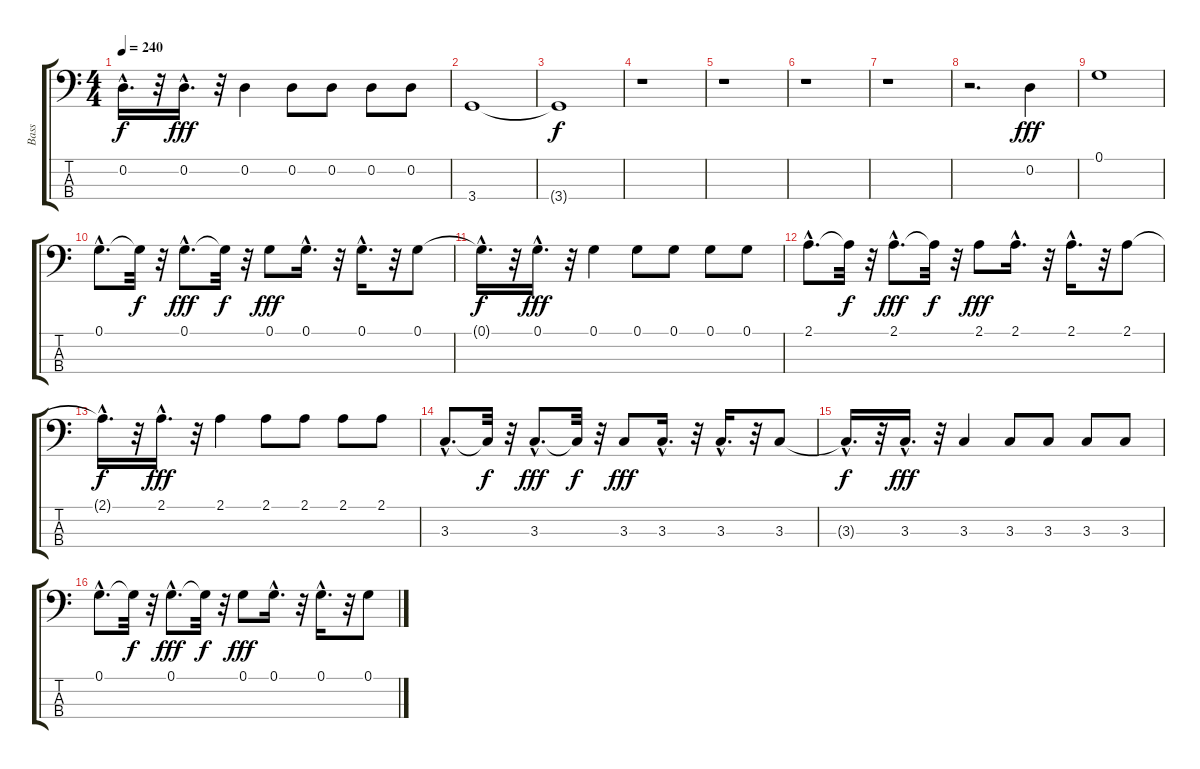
\track ("Bass" "Bass") {instrument electricbasspick}
\staff {score tabs}
\tuning (G2 D2 A1 E1) {hide}
\ts (4 4)
\tempo 240
\clef f4
\ks c
0.2{hac t}.16{d dy f} r.32 0.2{hac}.16{d dy fff} r.32 0.2.4 0.2.8 0.2.8 0.2.8 0.2.8 |
3.4.1 |
3.4{t}.1{dy f} |
r.1 |
r.1 |
r.1 |
r.1 |
r.2{d} 0.2.4{dy fff} |
0.1.1 |
0.1{hac}.8{d} 0.1{t}.32{dy f} r.32 0.1{hac}.8{d dy fff} 0.1{t}.32{dy f} r.32 0.1.8{dy fff} 0.1{hac}.16{d} r.32 0.1{hac}.16{d} r.32 0.1.8 |
0.1{hac t}.16{d dy f} r.32 0.1{hac}.16{d dy fff} r.32 0.1.4 0.1.8 0.1.8 0.1.8 0.1.8 |
2.1{hac}.8{d} 2.1{t}.32{dy f} r.32 2.1{hac}.8{d dy fff} 2.1{t}.32{dy f} r.32 2.1.8{dy fff} 2.1{hac}.16{d} r.32 2.1{hac}.16{d} r.32 2.1.8 |
2.1{hac t}.16{d dy f} r.32 2.1{hac}.16{d dy fff} r.32 2.1.4 2.1.8 2.1.8 2.1.8 2.1.8 |
3.3{hac}.8{d} 3.3{t}.32{dy f} r.32 3.3{hac}.8{d dy fff} 3.3{t}.32{dy f} r.32 3.3.8{dy fff} 3.3{hac}.16{d} r.32 3.3{hac}.16{d} r.32 3.3.8 |
3.3{hac t}.16{d dy f} r.32 3.3{hac}.16{d dy fff} r.32 3.3.4 3.3.8 3.3.8 3.3.8 3.3.8 |
0.1{hac}.8{d} 0.1{t}.32{dy f} r.32 0.1{hac}.8{d dy fff} 0.1{t}.32{dy f} r.32 0.1.8{dy fff} 0.1{hac}.16{d} r.32 0.1{hac}.16{d} r.32 0.1.8
